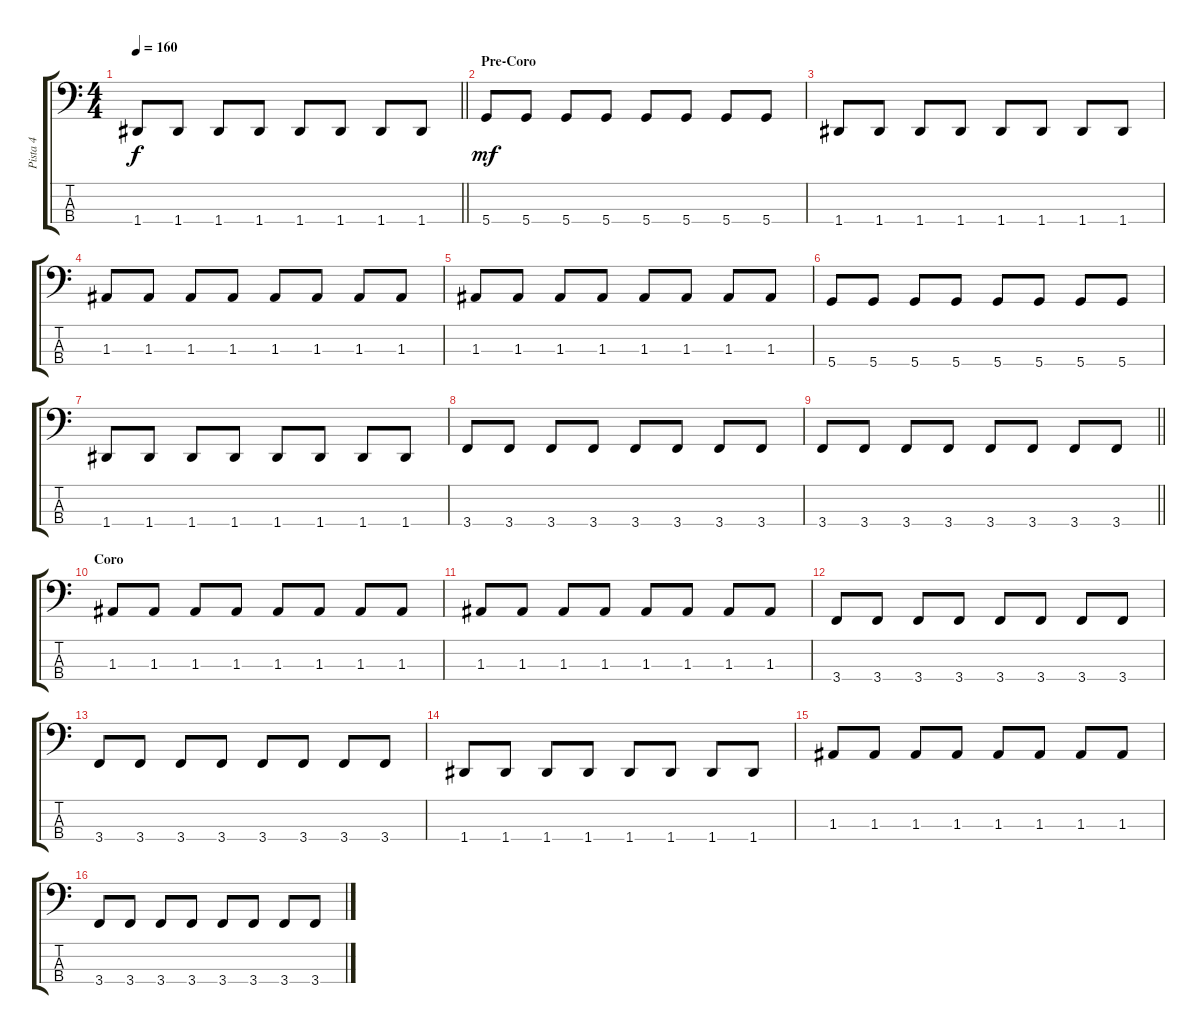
\track ("Pista 4" "Pista 4") {instrument electricbassfinger}
\staff {score tabs}
\tuning (G2 D2 A1 D1) {hide}
\ts (4 4)
\tempo 160
\clef f4
\barLineRight lightlight
\ks c
1.4.8{dy f} 1.4.8 1.4.8 1.4.8 1.4.8 1.4.8 1.4.8 1.4.8 |
\section ("" "Pre-Coro")
5.4.8{dy mf} 5.4.8 5.4.8 5.4.8 5.4.8 5.4.8 5.4.8 5.4.8 |
1.4.8 1.4.8 1.4.8 1.4.8 1.4.8 1.4.8 1.4.8 1.4.8 |
1.3.8 1.3.8 1.3.8 1.3.8 1.3.8 1.3.8 1.3.8 1.3.8 |
1.3.8 1.3.8 1.3.8 1.3.8 1.3.8 1.3.8 1.3.8 1.3.8 |
5.4.8 5.4.8 5.4.8 5.4.8 5.4.8 5.4.8 5.4.8 5.4.8 |
1.4.8 1.4.8 1.4.8 1.4.8 1.4.8 1.4.8 1.4.8 1.4.8 |
3.4.8 3.4.8 3.4.8 3.4.8 3.4.8 3.4.8 3.4.8 3.4.8 |
\barLineRight lightlight
3.4.8 3.4.8 3.4.8 3.4.8 3.4.8 3.4.8 3.4.8 3.4.8 |
\section ("" "Coro")
1.3.8 1.3.8 1.3.8 1.3.8 1.3.8 1.3.8 1.3.8 1.3.8 |
1.3.8 1.3.8 1.3.8 1.3.8 1.3.8 1.3.8 1.3.8 1.3.8 |
3.4.8 3.4.8 3.4.8 3.4.8 3.4.8 3.4.8 3.4.8 3.4.8 |
3.4.8 3.4.8 3.4.8 3.4.8 3.4.8 3.4.8 3.4.8 3.4.8 |
1.4.8 1.4.8 1.4.8 1.4.8 1.4.8 1.4.8 1.4.8 1.4.8 |
1.3.8 1.3.8 1.3.8 1.3.8 1.3.8 1.3.8 1.3.8 1.3.8 |
3.4.8 3.4.8 3.4.8 3.4.8 3.4.8 3.4.8 3.4.8 3.4.8
